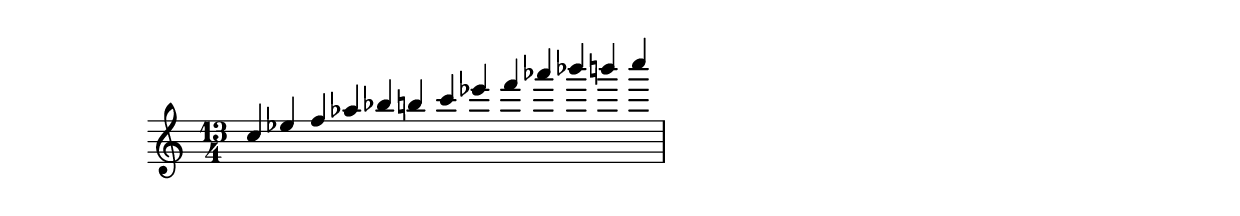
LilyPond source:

\version "2.18.2" \score { \new Staff << \new Voice { \set midiInstrument = #"piano" \voiceOne
 \key c \major \time 13/4
\override Voice.TextScript.font-size = #-4
 { c'' ees'' f'' aes'' bes'' b'' c''' ees''' f''' aes''' bes''' b''' c''''  } 
 } >> \layout { } \midi { \context { \Staff \remove "Staff_performer" }
\context { \Voice \consists "Staff_performer" } \tempo 2 = 60 } }
\paper{oddHeaderMarkup = ##f oddFooterMarkup = ##f}
